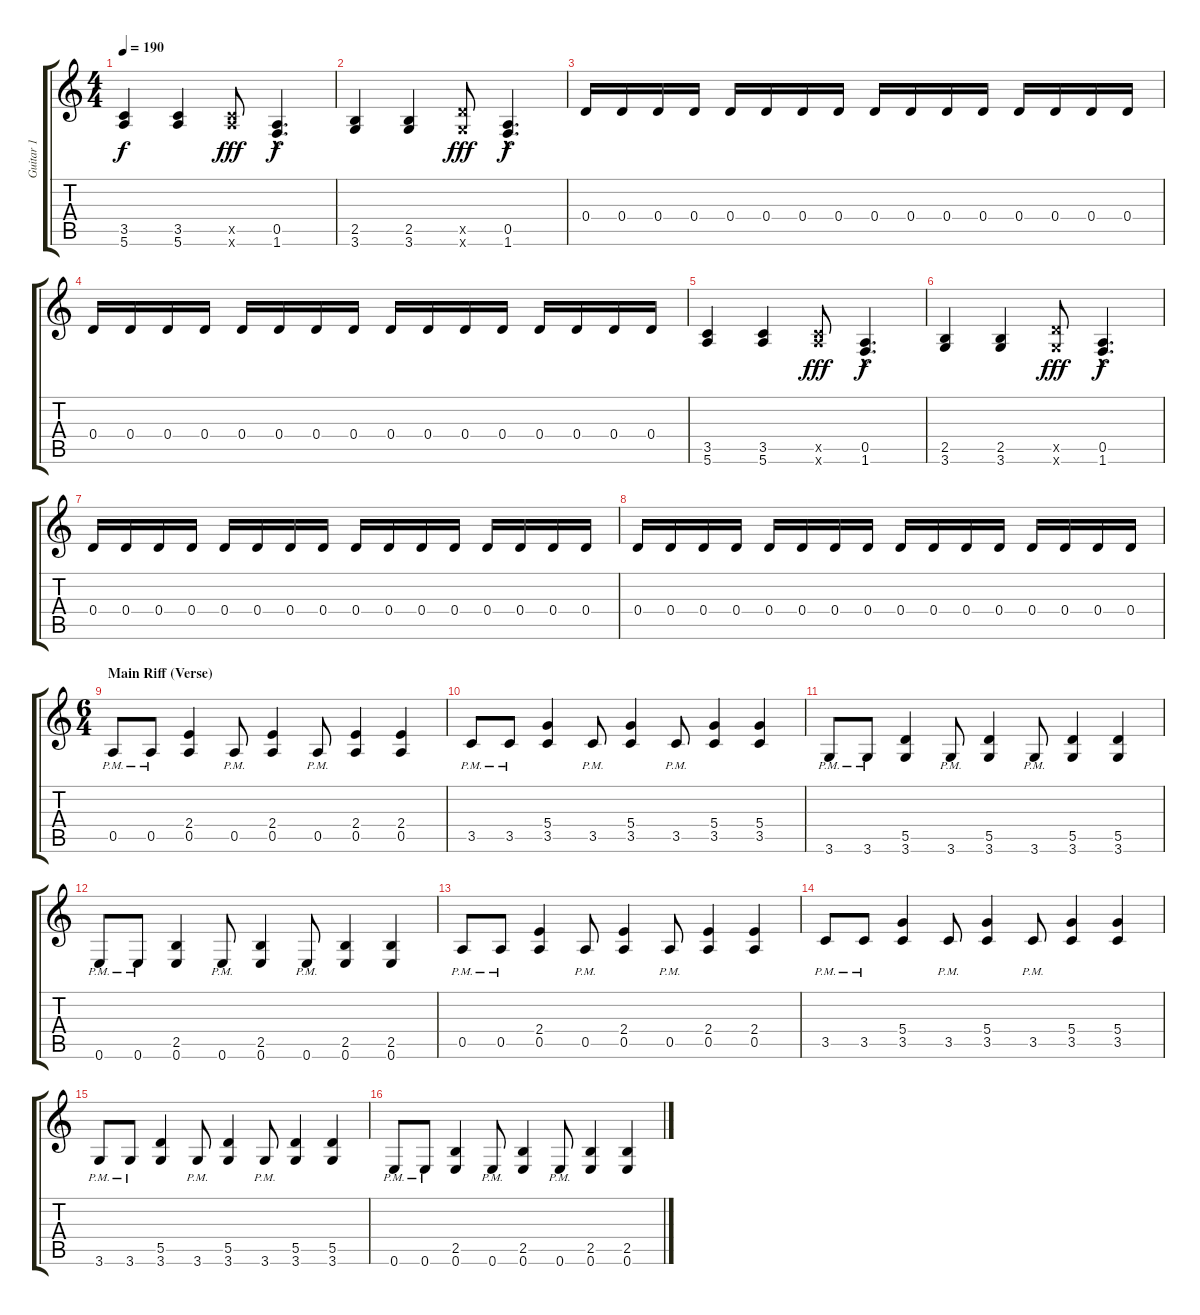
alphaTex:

\track ("Guitar 1" "Guitar 1") {instrument distortionguitar}
\staff {score tabs}
\tuning (E4 B3 G3 D3 A2 E2) {hide}
\ts (4 4)
\tempo 190
\clef g2
\ks c
(3.5 5.6).4{dy f} (3.5 5.6).4 (3.5{x} 5.6{x}).8{dy fff} (0.5{hac} 1.6{hac}).4{d dy f} |
(2.5 3.6).4 (2.5 3.6).4 (5.5{x} 3.6{x}).8{dy fff} (0.5{hac} 1.6{hac}).4{d dy f} |
0.4.16 0.4.16 0.4.16 0.4.16 0.4.16 0.4.16 0.4.16 0.4.16 0.4.16 0.4.16 0.4.16 0.4.16 0.4.16 0.4.16 0.4.16 0.4.16 |
0.4.16 0.4.16 0.4.16 0.4.16 0.4.16 0.4.16 0.4.16 0.4.16 0.4.16 0.4.16 0.4.16 0.4.16 0.4.16 0.4.16 0.4.16 0.4.16 |
(3.5 5.6).4 (3.5 5.6).4 (3.5{x} 5.6{x}).8{dy fff} (0.5{hac} 1.6{hac}).4{d dy f} |
(2.5 3.6).4 (2.5 3.6).4 (5.5{x} 3.6{x}).8{dy fff} (0.5{hac} 1.6{hac}).4{d dy f} |
0.4.16 0.4.16 0.4.16 0.4.16 0.4.16 0.4.16 0.4.16 0.4.16 0.4.16 0.4.16 0.4.16 0.4.16 0.4.16 0.4.16 0.4.16 0.4.16 |
0.4.16 0.4.16 0.4.16 0.4.16 0.4.16 0.4.16 0.4.16 0.4.16 0.4.16 0.4.16 0.4.16 0.4.16 0.4.16 0.4.16 0.4.16 0.4.16 |
\ts (6 4)
\section ("" "Main Riff (Verse)")
0.5{pm}.8 0.5{pm}.8 (2.4 0.5).4 0.5{pm}.8 (2.4 0.5).4 0.5{pm}.8 (2.4 0.5).4 (2.4 0.5).4 |
3.5{pm}.8 3.5{pm}.8 (5.4 3.5).4 3.5{pm}.8 (5.4 3.5).4 3.5{pm}.8 (5.4 3.5).4 (5.4 3.5).4 |
3.6{pm}.8 3.6{pm}.8 (5.5 3.6).4 3.6{pm}.8 (5.5 3.6).4 3.6{pm}.8 (5.5 3.6).4 (5.5 3.6).4 |
0.6{pm}.8 0.6{pm}.8 (2.5 0.6).4 0.6{pm}.8 (2.5 0.6).4 0.6{pm}.8 (2.5 0.6).4 (2.5 0.6).4 |
0.5{pm}.8 0.5{pm}.8 (2.4 0.5).4 0.5{pm}.8 (2.4 0.5).4 0.5{pm}.8 (2.4 0.5).4 (2.4 0.5).4 |
3.5{pm}.8 3.5{pm}.8 (5.4 3.5).4 3.5{pm}.8 (5.4 3.5).4 3.5{pm}.8 (5.4 3.5).4 (5.4 3.5).4 |
3.6{pm}.8 3.6{pm}.8 (5.5 3.6).4 3.6{pm}.8 (5.5 3.6).4 3.6{pm}.8 (5.5 3.6).4 (5.5 3.6).4 |
0.6{pm}.8 0.6{pm}.8 (2.5 0.6).4 0.6{pm}.8 (2.5 0.6).4 0.6{pm}.8 (2.5 0.6).4 (2.5 0.6).4
